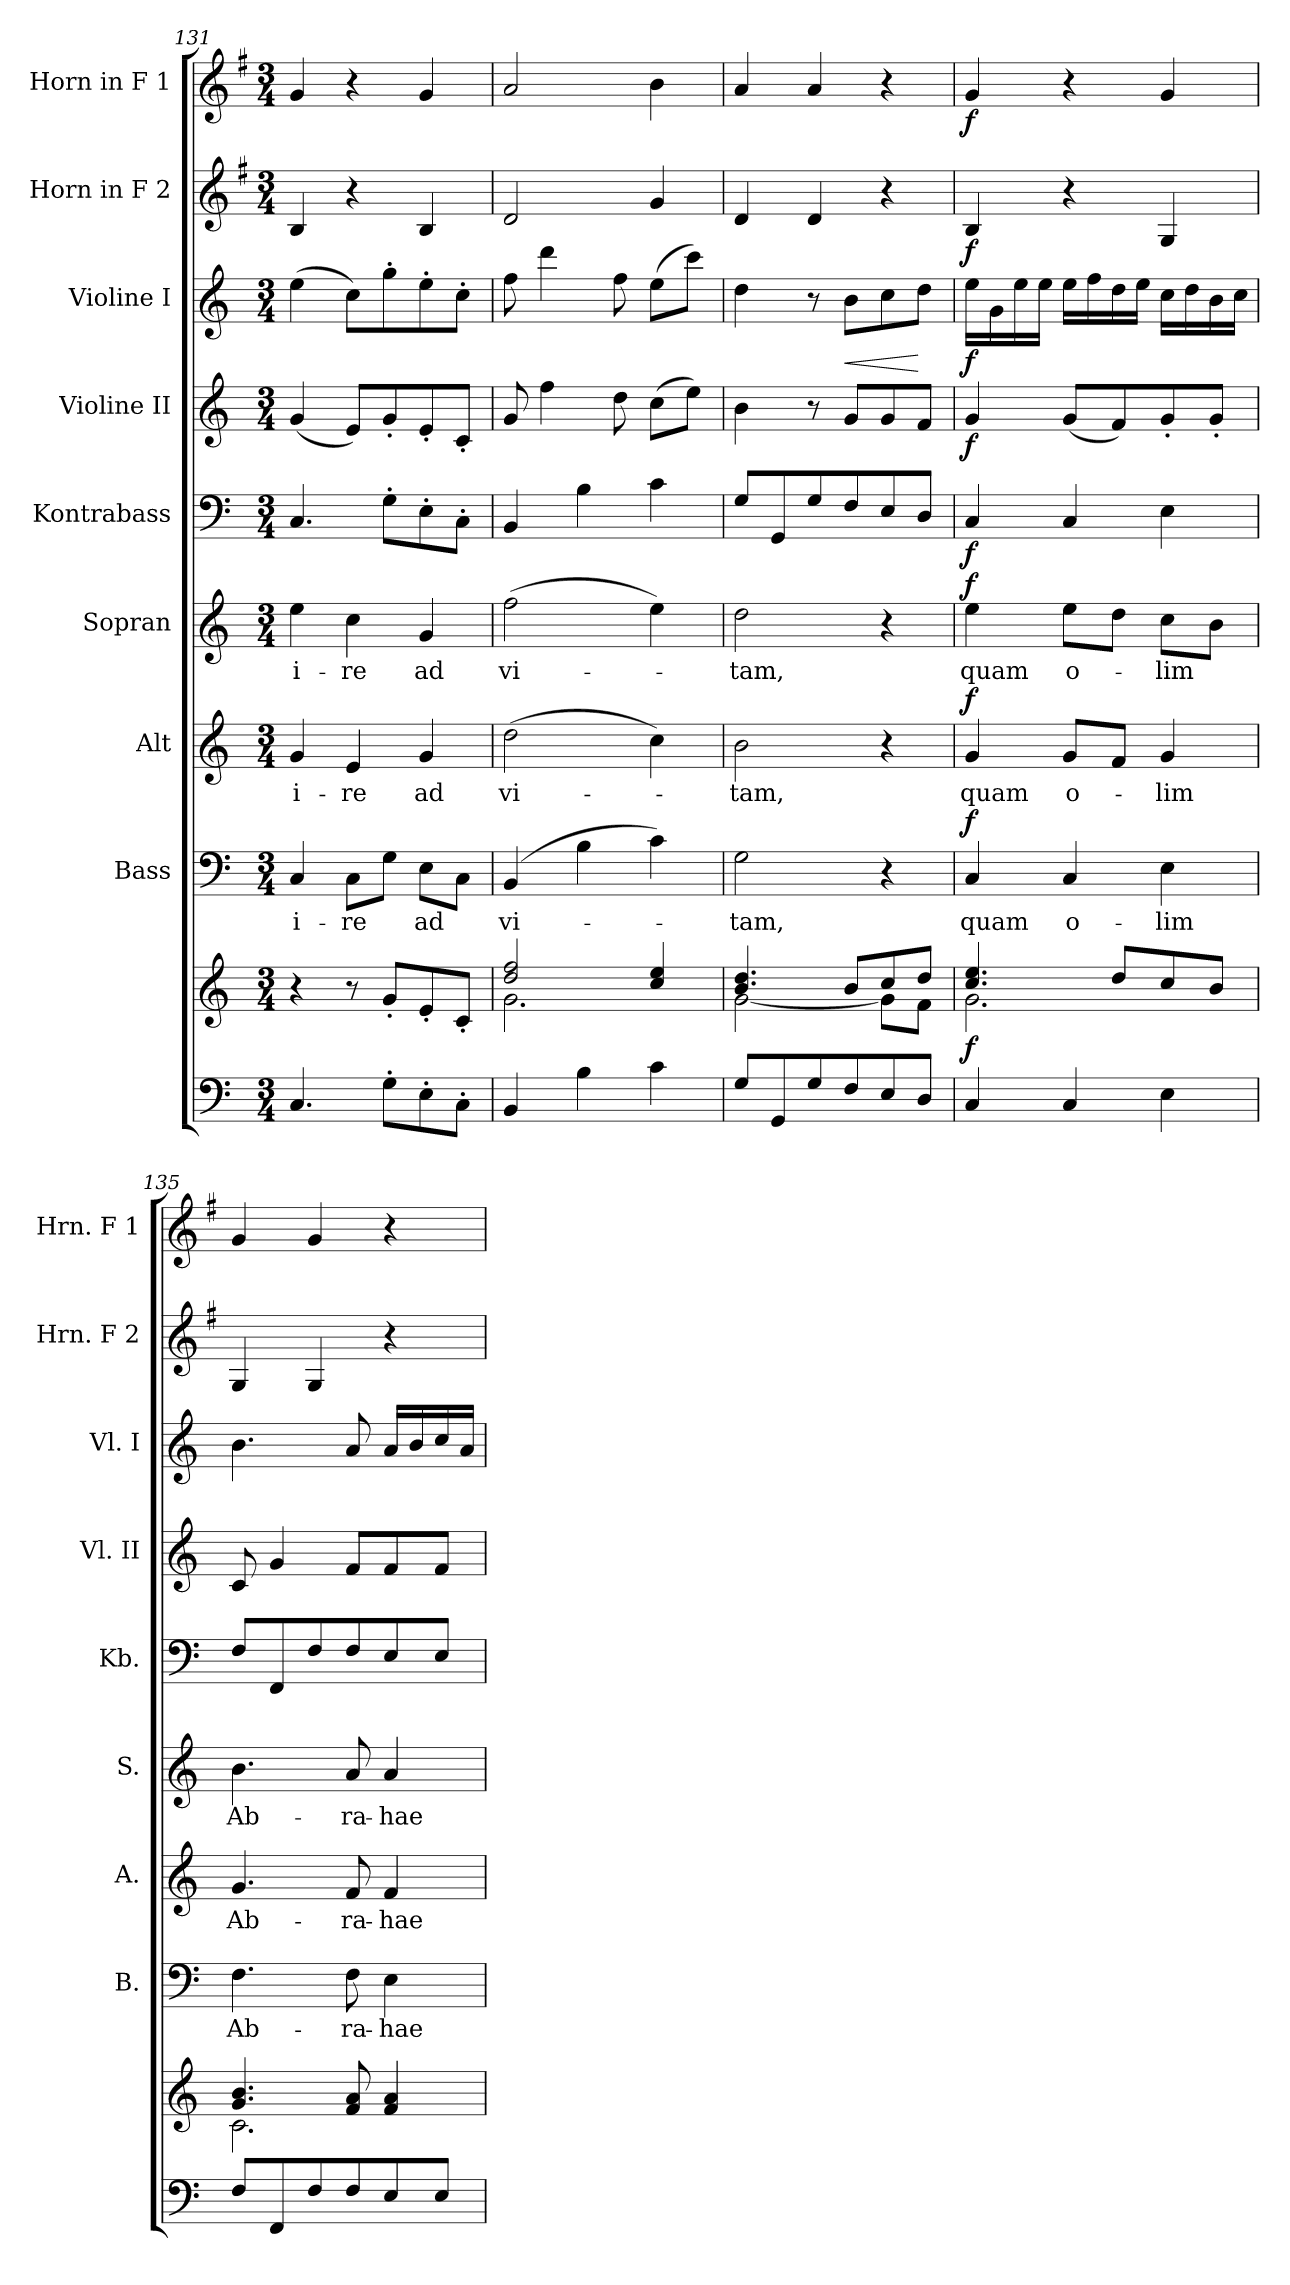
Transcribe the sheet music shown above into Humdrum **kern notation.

**kern	**kern	**dynam	**kern	**text	**dynam	**kern	**text	**dynam	**kern	**text	**dynam	**kern	**dynam	**kern	**dynam	**kern	**dynam	**kern	**dynam	**kern	**dynam
*part9	*part9	*part9	*part8	*part8	*part8	*part7	*part7	*part7	*part6	*part6	*part6	*part5	*part5	*part4	*part4	*part3	*part3	*part2	*part2	*part1	*part1
*staff10	*staff9	*staff9/10	*staff8	*staff8	*staff8	*staff7	*staff7	*staff7	*staff6	*staff6	*staff6	*staff5	*staff5	*staff4	*staff4	*staff3	*staff3	*staff2	*staff2	*staff1	*staff1
*	*	*	*I"Bass	*	*	*I"Alt	*	*	*I"Sopran	*	*	*I"Kontrabass	*	*I"Violine II	*	*I"Violine I	*	*I"Horn in F 2	*	*I"Horn in F 1	*
*	*	*	*I'B.	*	*	*I'A.	*	*	*I'S.	*	*	*I'Kb.	*	*I'Vl. II	*	*I'Vl. I	*	*I'Hrn. F 2	*	*I'Hrn. F 1	*
*clefF4	*clefG2	*	*clefF4	*	*	*clefG2	*	*	*clefG2	*	*	*clefF4	*	*clefG2	*	*clefG2	*	*clefG2	*	*clefG2	*
*	*	*	*	*	*	*	*	*	*	*	*	*ITrd7c12	*	*	*	*	*	*ITrd4c7	*	*ITrd4c7	*
*k[]	*k[]	*	*k[]	*	*	*k[]	*	*	*k[]	*	*	*k[]	*	*k[]	*	*k[]	*	*k[]	*	*k[]	*
*C:	*C:	*	*C:	*	*	*C:	*	*	*C:	*	*	*C:	*	*C:	*	*C:	*	*C:	*	*C:	*
*M3/4	*M3/4	*	*M3/4	*	*	*M3/4	*	*	*M3/4	*	*	*M3/4	*	*M3/4	*	*M3/4	*	*M3/4	*	*M3/4	*
=131	=131	=131	=131	=131	=131	=131	=131	=131	=131	=131	=131	=131	=131	=131	=131	=131	=131	=131	=131	=131	=131
!	!	!	!	!LO:LY:b	!	!	!LO:LY:b	!	!	!LO:LY:b	!	!	!	!	!	!	!	!	!	!	!
4.C/	4r	.	4C/	-i-	.	4g/	-i-	.	4ee\	-i-	.	4.CC/	.	(<4g/	.	(>4ee\	.	4E/	.	4c/	.
!	!	!	!	!LO:LY:b	!	!	!LO:LY:b	!	!	!LO:LY:b	!	!	!	!	!	!	!	!	!	!	!
.	8r	.	8C\L	-re	.	4e/	-re	.	4cc\	-re	.	.	.	8e/L)	.	8cc\L)	.	4r	.	4r	.
8G'>\L	8g'</L	.	8G\J	.	.	.	.	.	.	.	.	8GG'>\L	.	8g'</	.	8gg'>\	.	.	.	.	.
!	!	!	!	!LO:LY:b	!	!	!LO:LY:b	!	!	!LO:LY:b	!	!	!	!	!	!	!	!	!	!	!
8E'>\	8e'</	.	8E\L	ad	.	4g/	ad	.	4g/	ad	.	8EE'>\	.	8e'</	.	8ee'>\	.	4E/	.	4c/	.
8C'>\J	8c'</J	.	8C\J	.	.	.	.	.	.	.	.	8CC'>\J	.	8c'</J	.	8cc'>\J	.	.	.	.	.
=132	=132	=132	=132	=132	=132	=132	=132	=132	=132	=132	=132	=132	=132	=132	=132	=132	=132	=132	=132	=132	=132
*	*^	*	*	*	*	*	*	*	*	*	*	*	*	*	*	*	*	*	*	*	*
!	!	!	!	!	!LO:LY:b	!	!	!LO:LY:b	!	!	!LO:LY:b	!	!	!	!	!	!	!	!	!	!	!
4BB/	2dd/ 2ff/	2.g\	.	(4BB/	vi-	.	(>2dd\	vi-	.	(>2ff\	vi-	.	4BBB/	.	8g/	.	8ff\	.	2G/	.	2d/	.
.	.	.	.	.	.	.	.	.	.	.	.	.	.	.	4ff\	.	4ddd\	.	.	.	.	.
4B\	.	.	.	4B\	.	.	.	.	.	.	.	.	4BB\	.	.	.	.	.	.	.	.	.
.	.	.	.	.	.	.	.	.	.	.	.	.	.	.	8dd\	.	8ff\	.	.	.	.	.
4c\	4cc/ 4ee/	.	.	4c\)	.	.	4cc\)	.	.	4ee\)	.	.	4C\	.	(>8cc\L	.	(>8ee\L	.	4c/	.	4e\	.
.	.	.	.	.	.	.	.	.	.	.	.	.	.	.	8ee\J)	.	8ccc\J)	.	.	.	.	.
=133	=133	=133	=133	=133	=133	=133	=133	=133	=133	=133	=133	=133	=133	=133	=133	=133	=133	=133	=133	=133	=133	=133
!	!	!	!	!	!LO:LY:b	!	!	!LO:LY:b	!	!	!LO:LY:b	!	!	!	!	!	!	!	!	!	!	!
8G/L	4.b/ 4.dd/	[<2g\	.	2G\	-tam,	.	2b\	-tam,	.	2dd\	-tam,	.	8GG/L	.	4b\	.	4dd\	.	4G/	.	4d/	.
8GG/	.	.	.	.	.	.	.	.	.	.	.	.	8GGG/	.	.	.	.	.	.	.	.	.
8G/	.	.	.	.	.	.	.	.	.	.	.	.	8GG/	.	8r	.	8r	.	4G/	.	4d/	.
!	!	!	!	!	!	!	!	!	!	!	!	!	!	!	!	!	!	!LO:HP:b	!	!	!	!
8F/	8b/L	.	.	.	.	.	.	.	.	.	.	.	8FF/	.	8g/L	.	8b\L	<	.	.	.	.
8E/	8cc/	8g\L]	.	4r	.	.	4r	.	.	4r	.	.	8EE/	.	8g/	.	8cc\	.	4r	.	4r	.
8D/J	8dd/J	8f\J	.	.	.	.	.	.	.	.	.	.	8DD/J	.	8f/J	.	8dd\J	[	.	.	.	.
!!LO:PB:g=z
=134	=134	=134	=134	=134	=134	=134	=134	=134	=134	=134	=134	=134	=134	=134	=134	=134	=134	=134	=134	=134	=134	=134
!	!	!	!LO:DY:a=2	!	!LO:LY:b	!LO:DY:a	!	!LO:LY:b	!LO:DY:a	!	!LO:LY:b	!LO:DY:a	!	!LO:DY:b	!	!LO:DY:b	!	!LO:DY:b	!	!LO:DY:b	!	!LO:DY:b
4C/	4.cc/ 4.ee/	2.g\	f	4C/	quam	f	4g/	quam	f	4ee\	quam	f	4CC/	f	4g/	f	16ee\LL	f	4E/	f	4c/	f
.	.	.	.	.	.	.	.	.	.	.	.	.	.	.	.	.	16g\	.	.	.	.	.
.	.	.	.	.	.	.	.	.	.	.	.	.	.	.	.	.	16ee\	.	.	.	.	.
.	.	.	.	.	.	.	.	.	.	.	.	.	.	.	.	.	16ee\JJ	.	.	.	.	.
!	!	!	!	!	!LO:LY:b	!	!	!LO:LY:b	!	!	!LO:LY:b	!	!	!	!	!	!	!	!	!	!	!
4C/	.	.	.	4C/	o-	.	8g/L	o-	.	8ee\L	o-	.	4CC/	.	(<8g/L	.	16ee\LL	.	4r	.	4r	.
.	.	.	.	.	.	.	.	.	.	.	.	.	.	.	.	.	16ff\	.	.	.	.	.
.	8dd/L	.	.	.	.	.	8f/J	.	.	8dd\J	.	.	.	.	8f/)	.	16dd\	.	.	.	.	.
.	.	.	.	.	.	.	.	.	.	.	.	.	.	.	.	.	16ee\JJ	.	.	.	.	.
!	!	!	!	!	!LO:LY:b	!	!	!LO:LY:b	!	!	!LO:LY:b	!	!	!	!	!	!	!	!	!	!	!
4E\	8cc/	.	.	4E\	-lim	.	4g/	-lim	.	8cc\L	-lim	.	4EE\	.	8g'</	.	16cc\LL	.	4C/	.	4c/	.
.	.	.	.	.	.	.	.	.	.	.	.	.	.	.	.	.	16dd\	.	.	.	.	.
.	8b/J	.	.	.	.	.	.	.	.	8b\J	.	.	.	.	8g'</J	.	16b\	.	.	.	.	.
.	.	.	.	.	.	.	.	.	.	.	.	.	.	.	.	.	16cc\JJ	.	.	.	.	.
=135	=135	=135	=135	=135	=135	=135	=135	=135	=135	=135	=135	=135	=135	=135	=135	=135	=135	=135	=135	=135	=135	=135
!	!	!	!	!	!LO:LY:b	!	!	!LO:LY:b	!	!	!LO:LY:b	!	!	!	!	!	!	!	!	!	!	!
8F/L	4.g/ 4.b/	2.c\	.	4.F\	Ab-	.	4.g/	Ab-	.	4.b\	Ab-	.	8FF/L	.	8c/	.	4.b\	.	4C/	.	4c/	.
8FF/	.	.	.	.	.	.	.	.	.	.	.	.	8FFF/	.	4g/	.	.	.	.	.	.	.
8F/	.	.	.	.	.	.	.	.	.	.	.	.	8FF/	.	.	.	.	.	4C/	.	4c/	.
!	!	!	!	!	!LO:LY:b	!	!	!LO:LY:b	!	!	!LO:LY:b	!	!	!	!	!	!	!	!	!	!	!
8F/	8f/ 8a/	.	.	8F\	-ra-	.	8f/	-ra-	.	8a/	-ra-	.	8FF/	.	8f/L	.	8a/	.	.	.	.	.
!	!	!	!	!	!LO:LY:b	!	!	!LO:LY:b	!	!	!LO:LY:b	!	!	!	!	!	!	!	!	!	!	!
8E/	4f/ 4a/	.	.	4E\	-hae	.	4f/	-hae	.	4a/	-hae	.	8EE/	.	8f/	.	16a/LL	.	4r	.	4r	.
.	.	.	.	.	.	.	.	.	.	.	.	.	.	.	.	.	16b/	.	.	.	.	.
8E/J	.	.	.	.	.	.	.	.	.	.	.	.	8EE/J	.	8f/J	.	16cc/	.	.	.	.	.
.	.	.	.	.	.	.	.	.	.	.	.	.	.	.	.	.	16a/JJ	.	.	.	.	.
*	*v	*v	*	*	*	*	*	*	*	*	*	*	*	*	*	*	*	*	*	*	*	*
=	=	=	=	=	=	=	=	=	=	=	=	=	=	=	=	=	=	=	=	=	=
*-	*-	*-	*-	*-	*-	*-	*-	*-	*-	*-	*-	*-	*-	*-	*-	*-	*-	*-	*-	*-	*-
